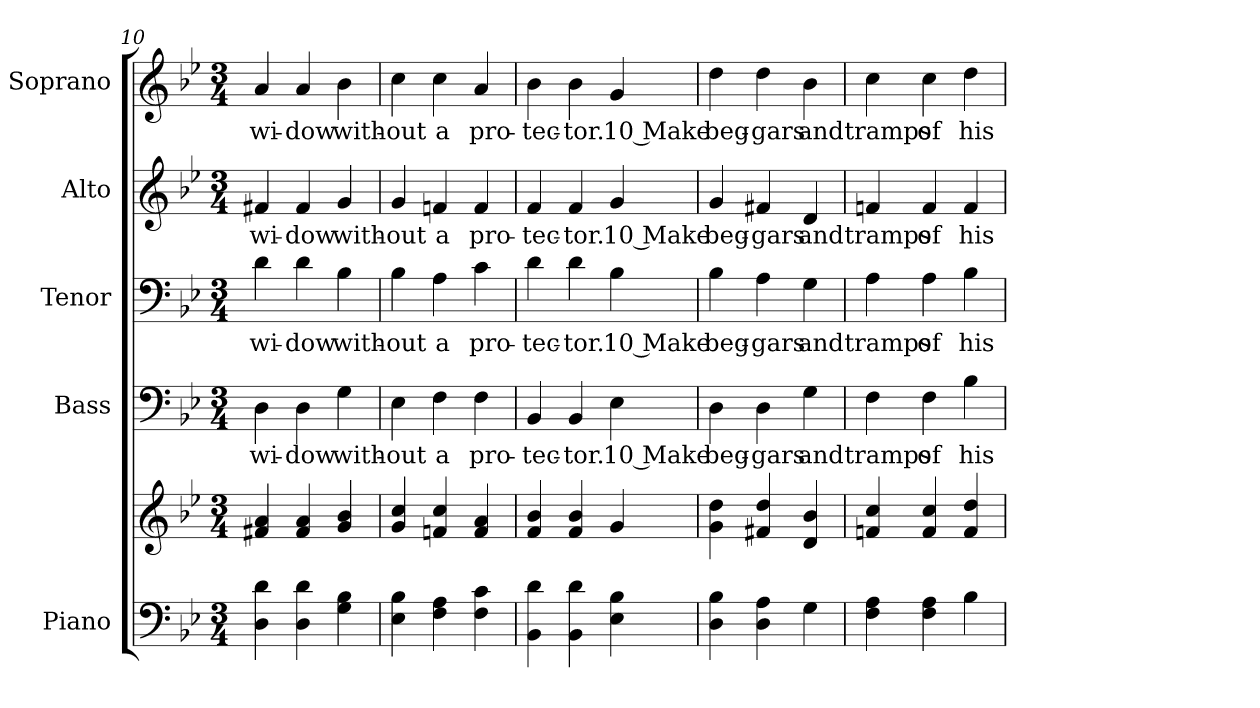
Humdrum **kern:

**kern	**kern	**kern	**text	**kern	**text	**kern	**text	**kern	**text
*part5	*part5	*part4	*part4	*part3	*part3	*part2	*part2	*part1	*part1
*staff6	*staff5	*staff4	*staff4	*staff3	*staff3	*staff2	*staff2	*staff1	*staff1
*I"Piano	*	*I"Bass	*	*I"Tenor	*	*I"Alto	*	*I"Soprano	*
*I'Pno.	*	*I'B.	*	*I'T.	*	*I'A.	*	*I'S.	*
*clefF4	*clefG2	*clefF4	*	*clefF4	*	*clefG2	*	*clefG2	*
*k[b-e-]	*k[b-e-]	*k[b-e-]	*	*k[b-e-]	*	*k[b-e-]	*	*k[b-e-]	*
*B-:	*B-:	*B-:	*	*B-:	*	*B-:	*	*B-:	*
*M3/4	*M3/4	*M3/4	*	*M3/4	*	*M3/4	*	*M3/4	*
=10	=10	=10	=10	=10	=10	=10	=10	=10	=10
!	!	!	!LO:LY:b:color=#000000	!	!	!	!	!	!
!	!	!	!	!	!LO:LY:b:color=#000000	!	!	!	!
!	!	!	!	!	!	!	!LO:LY:b:color=#000000	!	!
!	!	!	!	!	!	!	!	!	!LO:LY:b:color=#000000
4Di\ 4di	4f#Xi/ 4ai	4Di\	wi-	4di\	wi-	4f#Xi/	wi-	4ai/	wi-
!	!	!	!LO:LY:b:color=#000000	!	!	!	!	!	!
!	!	!	!	!	!LO:LY:b:color=#000000	!	!	!	!
!	!	!	!	!	!	!	!LO:LY:b:color=#000000	!	!
!	!	!	!	!	!	!	!	!	!LO:LY:b:color=#000000
4Di\ 4di	4f#i/ 4ai	4Di\	-dow	4di\	-dow	4f#i/	-dow	4ai/	-dow
!	!	!	!LO:LY:b:color=#000000	!	!	!	!	!	!
!	!	!	!	!	!LO:LY:b:color=#000000	!	!	!	!
!	!	!	!	!	!	!	!LO:LY:b:color=#000000	!	!
!	!	!	!	!	!	!	!	!	!LO:LY:b:color=#000000
4Gi\ 4B-i	4gi/ 4b-i	4Gi\	with-	4B-i\	with-	4gi/	with-	4b-i\	with-
=11	=11	=11	=11	=11	=11	=11	=11	=11	=11
!	!	!	!LO:LY:b:color=#000000	!	!	!	!	!	!
!	!	!	!	!	!LO:LY:b:color=#000000	!	!	!	!
!	!	!	!	!	!	!	!LO:LY:b:color=#000000	!	!
!	!	!	!	!	!	!	!	!	!LO:LY:b:color=#000000
4E-i\ 4B-i	4gi/ 4cci	4E-i\	-out	4B-i\	-out	4gi/	-out	4cci\	-out
!	!	!	!LO:LY:b:color=#000000	!	!	!	!	!	!
!	!	!	!	!	!LO:LY:b:color=#000000	!	!	!	!
!	!	!	!	!	!	!	!LO:LY:b:color=#000000	!	!
!	!	!	!	!	!	!	!	!	!LO:LY:b:color=#000000
4Fi\ 4Ai	4fni/ 4cci	4Fi\	a	4Ai\	a	4fni/	a	4cci\	a
!	!	!	!LO:LY:b:color=#000000	!	!	!	!	!	!
!	!	!	!	!	!LO:LY:b:color=#000000	!	!	!	!
!	!	!	!	!	!	!	!LO:LY:b:color=#000000	!	!
!	!	!	!	!	!	!	!	!	!LO:LY:b:color=#000000
4Fi\ 4ci	4fi/ 4ai	4Fi\	pro-	4ci\	pro-	4fi/	pro-	4ai/	pro-
=12	=12	=12	=12	=12	=12	=12	=12	=12	=12
!	!	!	!LO:LY:b:color=#000000	!	!	!	!	!	!
!	!	!	!	!	!LO:LY:b:color=#000000	!	!	!	!
!	!	!	!	!	!	!	!LO:LY:b:color=#000000	!	!
!	!	!	!	!	!	!	!	!	!LO:LY:b:color=#000000
4BB-i\ 4di	4fi/ 4b-i	4BB-i/	-tec-	4di\	-tec-	4fi/	-tec-	4b-i\	-tec-
!	!	!	!LO:LY:b:color=#000000	!	!	!	!	!	!
!	!	!	!	!	!LO:LY:b:color=#000000	!	!	!	!
!	!	!	!	!	!	!	!LO:LY:b:color=#000000	!	!
!	!	!	!	!	!	!	!	!	!LO:LY:b:color=#000000
4BB-i\ 4di	4fi/ 4b-i	4BB-i/	-tor.	4di\	-tor.	4fi/	-tor.	4b-i\	-tor.
!	!	!	!LO:LY:b:color=#000000	!	!	!	!	!	!
!	!	!	!	!	!LO:LY:b:color=#000000	!	!	!	!
!	!	!	!	!	!	!	!LO:LY:b:color=#000000	!	!
!	!	!	!	!	!	!	!	!	!LO:LY:b:color=#000000
4E-i\ 4B-i	4gi/	4E-i\	10 Make	4B-i\	10 Make	4gi/	10 Make	4gi/	10 Make
!!LO:PB:g=z
=13	=13	=13	=13	=13	=13	=13	=13	=13	=13
!	!	!	!LO:LY:b:color=#000000	!	!	!	!	!	!
!	!	!	!	!	!LO:LY:b:color=#000000	!	!	!	!
!	!	!	!	!	!	!	!LO:LY:b:color=#000000	!	!
!	!	!	!	!	!	!	!	!	!LO:LY:b:color=#000000
4Di\ 4B-i	4gi\ 4ddi	4Di\	beg-	4B-i\	beg-	4gi/	beg-	4ddi\	beg-
!	!	!	!LO:LY:b:color=#000000	!	!	!	!	!	!
!	!	!	!	!	!LO:LY:b:color=#000000	!	!	!	!
!	!	!	!	!	!	!	!LO:LY:b:color=#000000	!	!
!	!	!	!	!	!	!	!	!	!LO:LY:b:color=#000000
4Di\ 4Ai	4f#Xi/ 4ddi	4Di\	-gars	4Ai\	-gars	4f#Xi/	-gars	4ddi\	-gars
!	!	!	!LO:LY:b:color=#000000	!	!	!	!	!	!
!	!	!	!	!	!LO:LY:b:color=#000000	!	!	!	!
!	!	!	!	!	!	!	!LO:LY:b:color=#000000	!	!
!	!	!	!	!	!	!	!	!	!LO:LY:b:color=#000000
4Gi\	4di/ 4b-i	4Gi\	and	4Gi\	and	4di/	and	4b-i\	and
=14	=14	=14	=14	=14	=14	=14	=14	=14	=14
!	!	!	!LO:LY:b:color=#000000	!	!	!	!	!	!
!	!	!	!	!	!LO:LY:b:color=#000000	!	!	!	!
!	!	!	!	!	!	!	!LO:LY:b:color=#000000	!	!
!	!	!	!	!	!	!	!	!	!LO:LY:b:color=#000000
4Fi\ 4Ai	4fni/ 4cci	4Fi\	tramps	4Ai\	tramps	4fni/	tramps	4cci\	tramps
!	!	!	!LO:LY:b:color=#000000	!	!	!	!	!	!
!	!	!	!	!	!LO:LY:b:color=#000000	!	!	!	!
!	!	!	!	!	!	!	!LO:LY:b:color=#000000	!	!
!	!	!	!	!	!	!	!	!	!LO:LY:b:color=#000000
4Fi\ 4Ai	4fi/ 4cci	4Fi\	of	4Ai\	of	4fi/	of	4cci\	of
!	!	!	!LO:LY:b:color=#000000	!	!	!	!	!	!
!	!	!	!	!	!LO:LY:b:color=#000000	!	!	!	!
!	!	!	!	!	!	!	!LO:LY:b:color=#000000	!	!
!	!	!	!	!	!	!	!	!	!LO:LY:b:color=#000000
4B-i\	4fi/ 4ddi	4B-i\	his	4B-i\	his	4fi/	his	4ddi\	his
=	=	=	=	=	=	=	=	=	=
*-	*-	*-	*-	*-	*-	*-	*-	*-	*-
